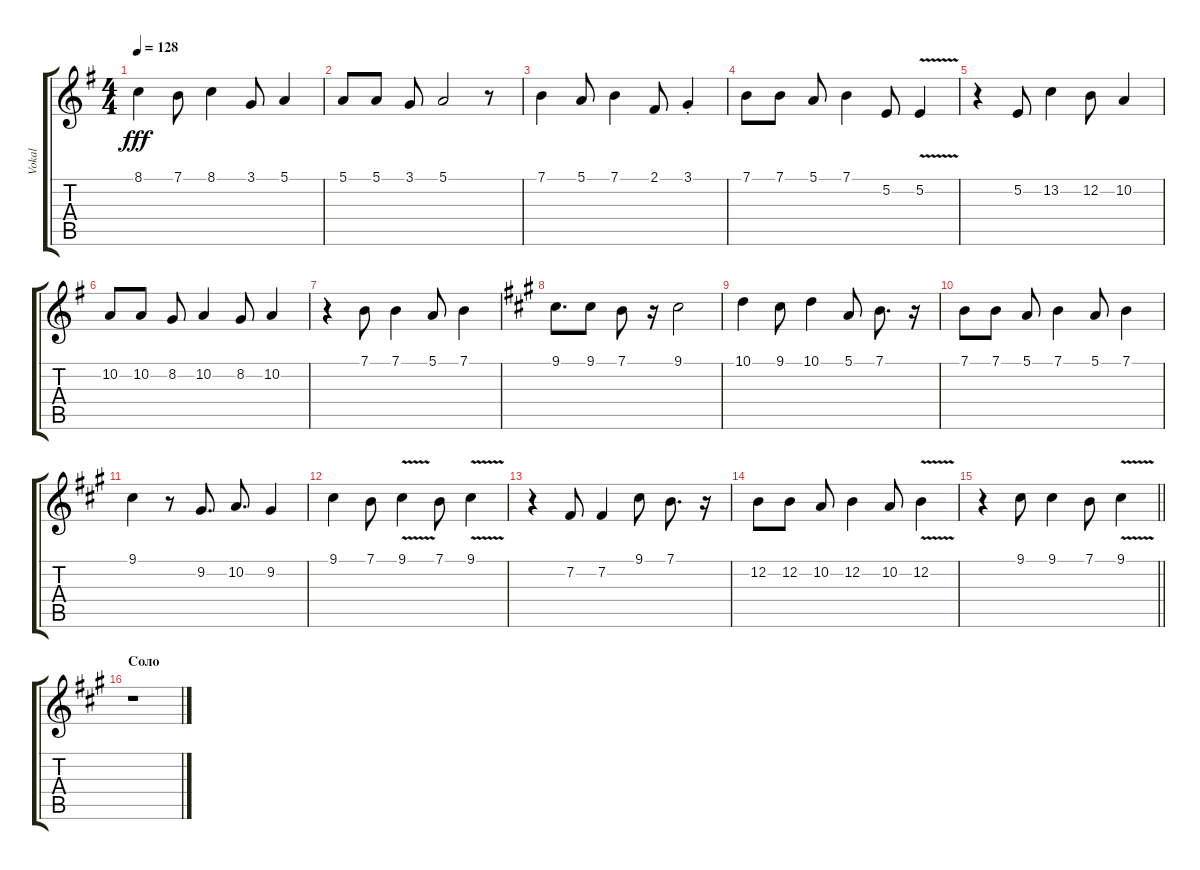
\track ("Vokal" "Vokal") {instrument flute}
\staff {score tabs}
\tuning (E4 B3 G3 D3 A2 E2) {hide}
\ts (4 4)
\tempo 128
\clef g2
\ks eminor
8.1.4{dy fff} 7.1.8 8.1.4 3.1.8 5.1.4 |
5.1.8 5.1.8 3.1.8 5.1{be (hold 0 0 60 0)}.2 r.8 |
7.1.4 5.1.8 7.1.4 2.1.8 3.1{st}.4 |
7.1.8 7.1.8 5.1.8 7.1.4 5.2.8 5.2{v}.4 |
r.4 5.2.8 13.2.4 12.2.8 10.2.4 |
10.2.8 10.2.8 8.2.8 10.2.4 8.2.8 10.2.4 |
r.4 7.1.8 7.1.4 5.1.8 7.1.4 |
\ks f#minor
9.1.8{d} 9.1.8 7.1.8 r.16 9.1{be (hold 0 0 60 0)}.2 |
10.1.4 9.1.8 10.1.4 5.1.8 7.1.8{d} r.16 |
7.1.8 7.1.8 5.1.8 7.1.4 5.1.8 7.1.4 |
9.1.4 r.8 9.2.8{d} 10.2.8{d} 9.2.4 |
9.1.4 7.1.8 9.1{v}.4 7.1.8 9.1{v}.4 |
r.4 7.2.8 7.2.4 9.1.8 7.1{be (hold 0 0 60 0)}.8{d} r.16 |
12.2.8 12.2.8 10.2.8 12.2.4 10.2.8 12.2{v}.4 |
\barLineRight lightlight
r.4 9.1.8 9.1.4 7.1.8 9.1{v}.4 |
\section ("" "Соло")
r.1
